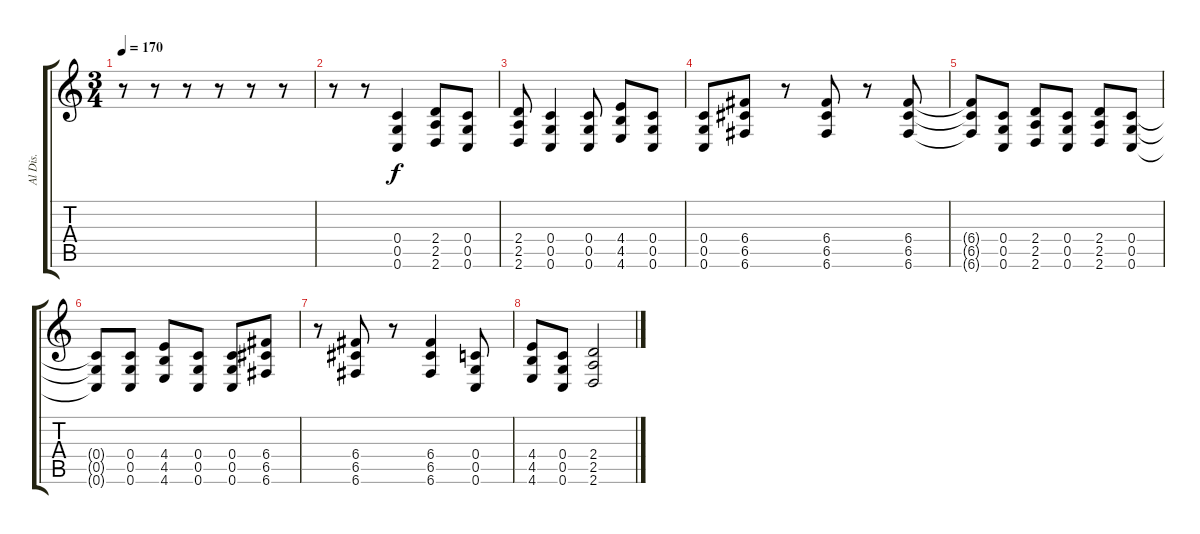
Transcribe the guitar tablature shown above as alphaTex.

\track ("Al Dis." "Al Dis.") {instrument distortionguitar}
\staff {score tabs}
\tuning (D4 A3 F3 C3 G2 C2) {hide}
\ts (3 4)
\tempo 170
\clef g2
\ks c
r.8{dy f} r.8 r.8 r.8 r.8 r.8 |
r.8 r.8 (0.4 0.5 0.6).4 (2.4 2.5 2.6).8 (0.4 0.5 0.6).8 |
(2.4 2.5 2.6).8 (0.4 0.5 0.6).4 (0.4 0.5 0.6).8 (4.4 4.5 4.6).8 (0.4 0.5 0.6).8 |
(0.4 0.5 0.6).8 (6.4 6.5 6.6).8 r.8 (6.4 6.5 6.6).8 r.8 (6.4 6.5 6.6).8 |
(6.4{t} 6.5{t} 6.6{t}).8 (0.4 0.5 0.6).8 (2.4 2.5 2.6).8 (0.4 0.5 0.6).8 (2.4 2.5 2.6).8 (0.4 0.5 0.6).8 |
(0.4{t} 0.5{t} 0.6{t}).8 (0.4 0.5 0.6).8 (4.4 4.5 4.6).8 (0.4 0.5 0.6).8 (0.4 0.5 0.6).8 (6.4 6.5 6.6).8 |
r.8 (6.4 6.5 6.6).8 r.8 (6.4 6.5 6.6).4 (0.4 0.5 0.6).8 |
(4.4 4.5 4.6).8 (0.4 0.5 0.6).8 (2.4 2.5 2.6).2
